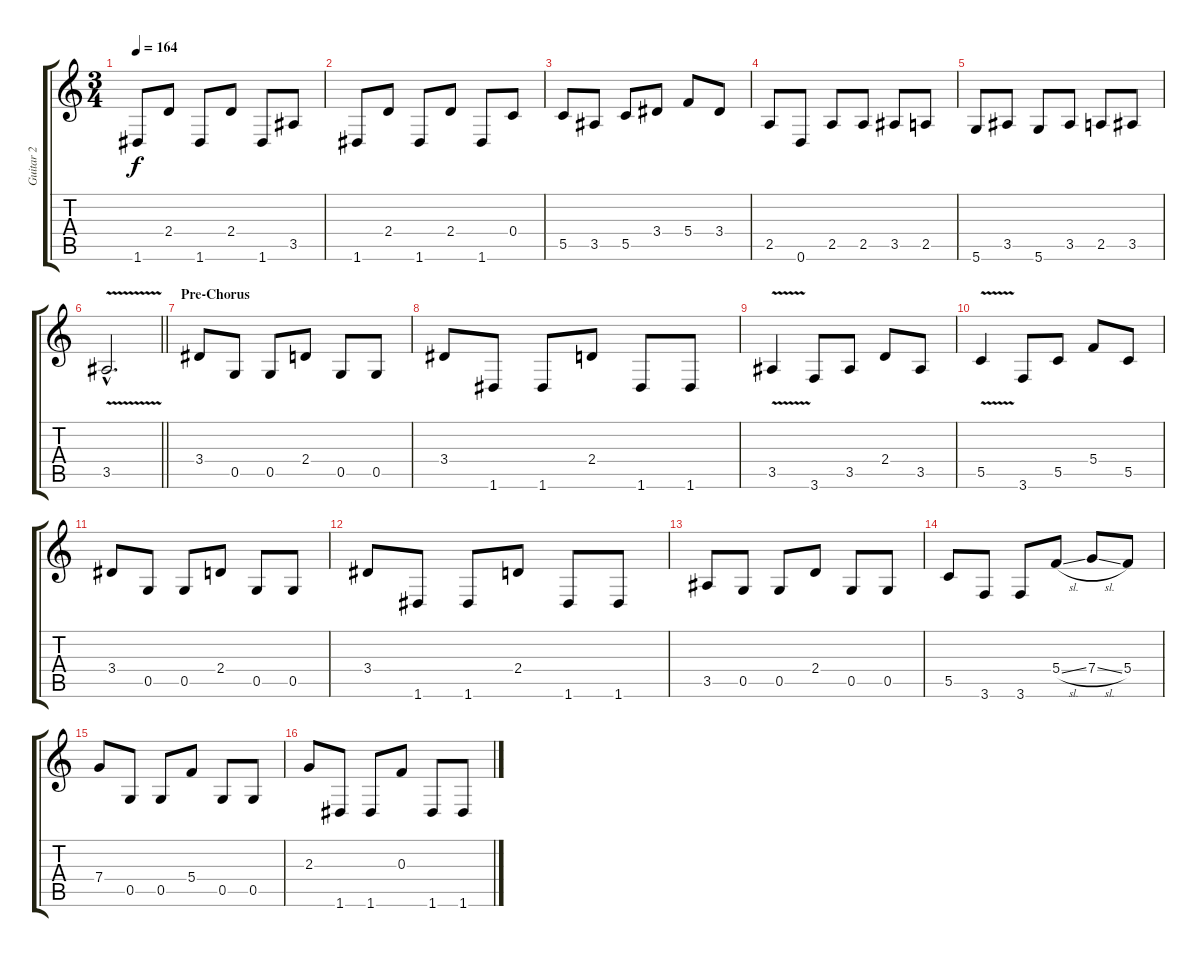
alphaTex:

\track ("Guitar 2" "Guitar 2") {instrument distortionguitar}
\staff {score tabs}
\tuning (D4 A3 F3 C3 G2 D2) {hide}
\ts (3 4)
\tempo 164
\clef g2
\ks c
1.6.8{dy f} 2.4.8 1.6.8 2.4.8 1.6.8 3.5.8 |
1.6.8 2.4.8 1.6.8 2.4.8 1.6.8 0.4.8 |
5.5.8 3.5.8 5.5.8 3.4.8 5.4.8 3.4.8 |
2.5.8 0.6.8 2.5.8 2.5.8 3.5.8 2.5.8 |
5.6.8 3.5.8 5.6.8 3.5.8 2.5.8 3.5.8 |
\barLineRight lightlight
3.5{v hac}.2{d} |
\section ("" "Pre-Chorus")
3.4.8 0.5.8 0.5.8 2.4.8 0.5.8 0.5.8 |
3.4.8 1.6.8 1.6.8 2.4.8 1.6.8 1.6.8 |
3.5{v}.4 3.6.8 3.5.8 2.4.8 3.5.8 |
5.5{v}.4 3.6.8 5.5.8 5.4.8 5.5.8 |
3.4.8 0.5.8 0.5.8 2.4.8 0.5.8 0.5.8 |
3.4.8 1.6.8 1.6.8 2.4.8 1.6.8 1.6.8 |
3.5.8 0.5.8 0.5.8 2.4.8 0.5.8 0.5.8 |
5.5.8 3.6.8 3.6.8 5.4{sl}.8 7.4{sl}.8 5.4.8 |
7.4.8 0.5.8 0.5.8 5.4.8 0.5.8 0.5.8 |
2.3.8 1.6.8 1.6.8 0.3.8 1.6.8 1.6.8
